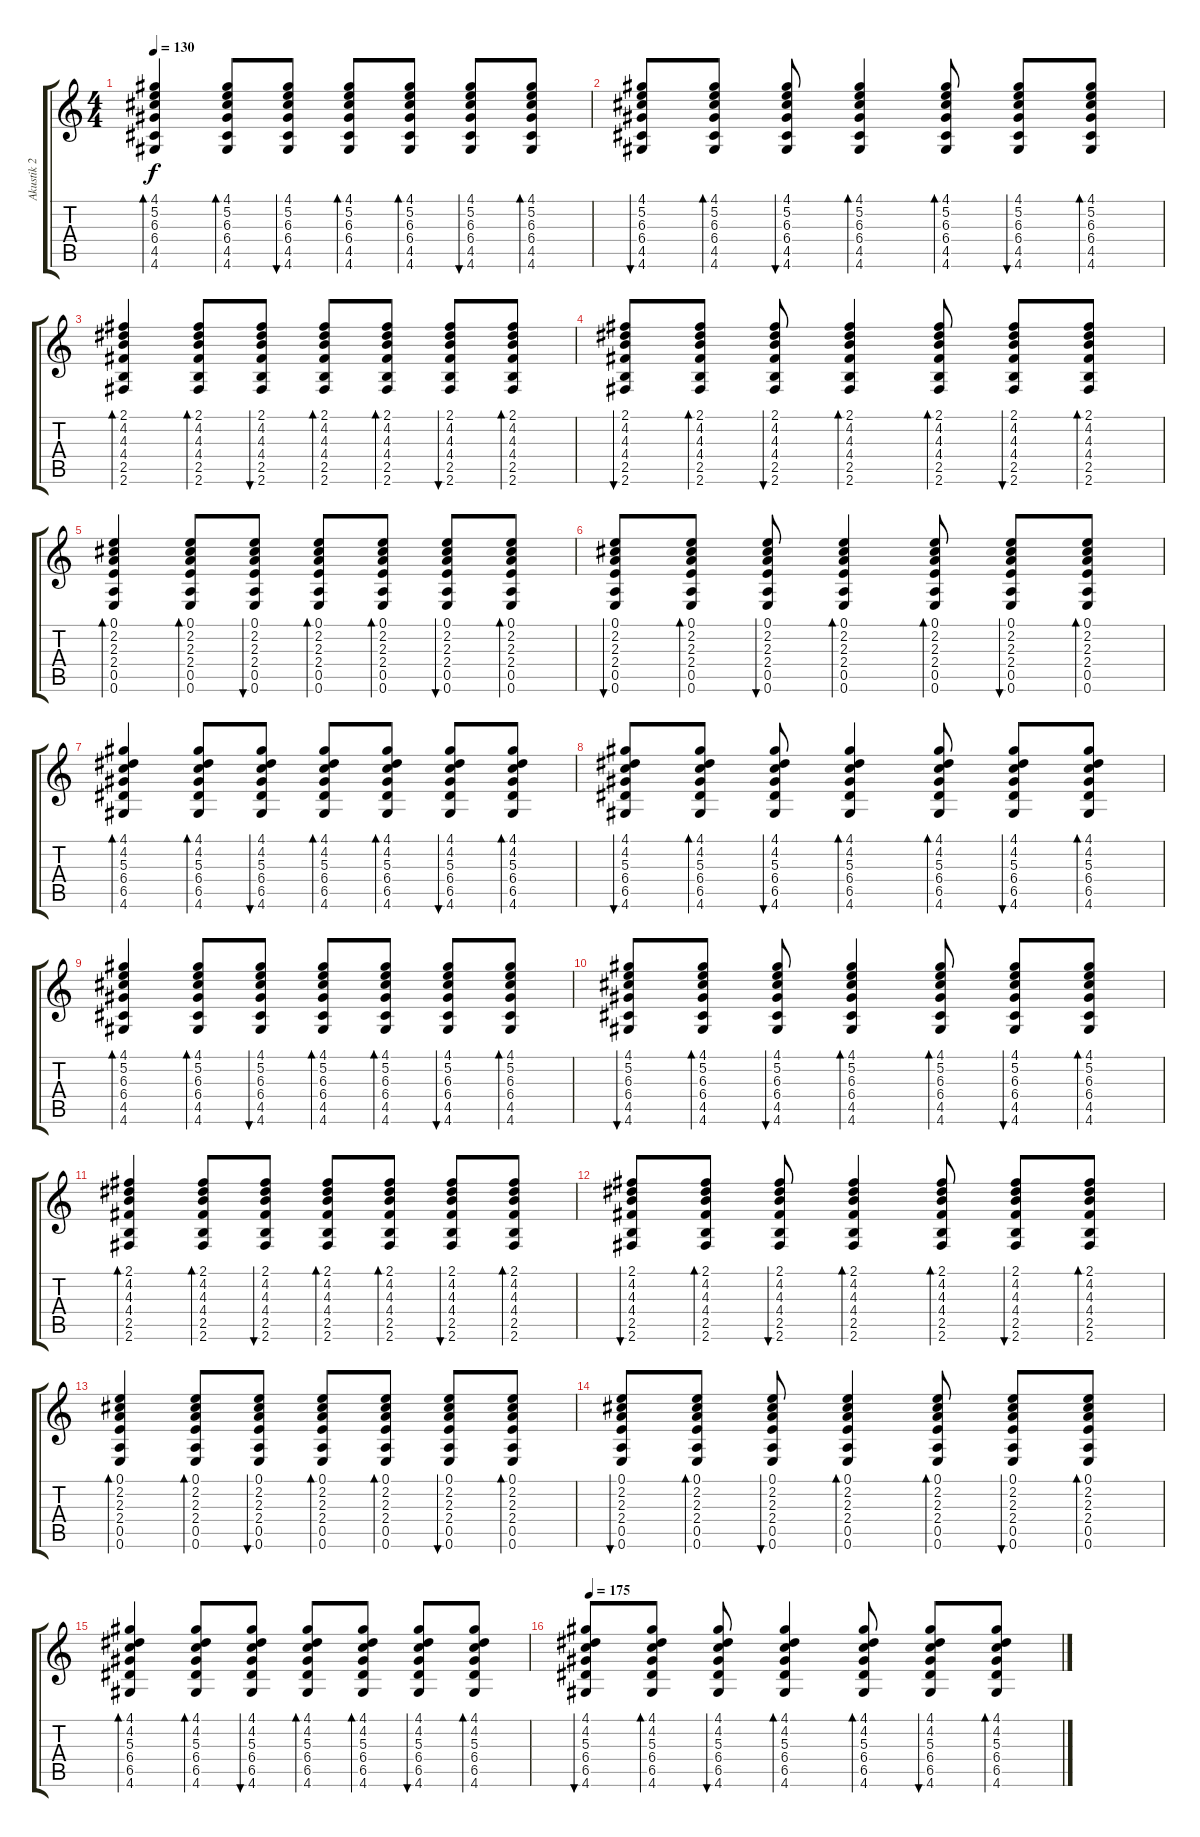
\track ("Akustik 2" "Akustik 2") {instrument acousticguitarsteel}
\staff {score tabs}
\tuning (E4 B3 G3 D3 A2 E2) {hide}
\ts (4 4)
\tempo 130
\clef g2
\ks c
(4.1 5.2 6.3 6.4 4.5 4.6).4{bd 60 dy f} (4.1 5.2 6.3 6.4 4.5 4.6).8{bd 60} (4.1 5.2 6.3 6.4 4.5 4.6).8{bu 60} (4.1 5.2 6.3 6.4 4.5 4.6).8{bd 60} (4.1 5.2 6.3 6.4 4.5 4.6).8{bd 60} (4.1 5.2 6.3 6.4 4.5 4.6).8{bu 60} (4.1 5.2 6.3 6.4 4.5 4.6).8{bd 60} |
(4.1 5.2 6.3 6.4 4.5 4.6).8{bu 60} (4.1 5.2 6.3 6.4 4.5 4.6).8{bd 60} (4.1 5.2 6.3 6.4 4.5 4.6).8{bu 60} (4.1 5.2 6.3 6.4 4.5 4.6).4{bd 60} (4.1 5.2 6.3 6.4 4.5 4.6).8{bd 60} (4.1 5.2 6.3 6.4 4.5 4.6).8{bu 60} (4.1 5.2 6.3 6.4 4.5 4.6).8{bd 60} |
(2.1 4.2 4.3 4.4 2.5 2.6).4{bd 60} (2.1 4.2 4.3 4.4 2.5 2.6).8{bd 60} (2.1 4.2 4.3 4.4 2.5 2.6).8{bu 60} (2.1 4.2 4.3 4.4 2.5 2.6).8{bd 60} (2.1 4.2 4.3 4.4 2.5 2.6).8{bd 60} (2.1 4.2 4.3 4.4 2.5 2.6).8{bu 60} (2.1 4.2 4.3 4.4 2.5 2.6).8{bd 60} |
(2.1 4.2 4.3 4.4 2.5 2.6).8{bu 60} (2.1 4.2 4.3 4.4 2.5 2.6).8{bd 60} (2.1 4.2 4.3 4.4 2.5 2.6).8{bu 60} (2.1 4.2 4.3 4.4 2.5 2.6).4{bd 60} (2.1 4.2 4.3 4.4 2.5 2.6).8{bd 60} (2.1 4.2 4.3 4.4 2.5 2.6).8{bu 60} (2.1 4.2 4.3 4.4 2.5 2.6).8{bd 60} |
(0.1 2.2 2.3 2.4 0.5 0.6).4{bd 60} (0.1 2.2 2.3 2.4 0.5 0.6).8{bd 60} (0.1 2.2 2.3 2.4 0.5 0.6).8{bu 60} (0.1 2.2 2.3 2.4 0.5 0.6).8{bd 60} (0.1 2.2 2.3 2.4 0.5 0.6).8{bd 60} (0.1 2.2 2.3 2.4 0.5 0.6).8{bu 60} (0.1 2.2 2.3 2.4 0.5 0.6).8{bd 60} |
(0.1 2.2 2.3 2.4 0.5 0.6).8{bu 60} (0.1 2.2 2.3 2.4 0.5 0.6).8{bd 60} (0.1 2.2 2.3 2.4 0.5 0.6).8{bu 60} (0.1 2.2 2.3 2.4 0.5 0.6).4{bd 60} (0.1 2.2 2.3 2.4 0.5 0.6).8{bd 60} (0.1 2.2 2.3 2.4 0.5 0.6).8{bu 60} (0.1 2.2 2.3 2.4 0.5 0.6).8{bd 60} |
(4.1 4.2 5.3 6.4 6.5 4.6).4{bd 60} (4.1 4.2 5.3 6.4 6.5 4.6).8{bd 60} (4.1 4.2 5.3 6.4 6.5 4.6).8{bu 60} (4.1 4.2 5.3 6.4 6.5 4.6).8{bd 60} (4.1 4.2 5.3 6.4 6.5 4.6).8{bd 60} (4.1 4.2 5.3 6.4 6.5 4.6).8{bu 60} (4.1 4.2 5.3 6.4 6.5 4.6).8{bd 60} |
(4.1 4.2 5.3 6.4 6.5 4.6).8{bu 60} (4.1 4.2 5.3 6.4 6.5 4.6).8{bd 60} (4.1 4.2 5.3 6.4 6.5 4.6).8{bu 60} (4.1 4.2 5.3 6.4 6.5 4.6).4{bd 60} (4.1 4.2 5.3 6.4 6.5 4.6).8{bd 60} (4.1 4.2 5.3 6.4 6.5 4.6).8{bu 60} (4.1 4.2 5.3 6.4 6.5 4.6).8{bd 60} |
(4.1 5.2 6.3 6.4 4.5 4.6).4{bd 60} (4.1 5.2 6.3 6.4 4.5 4.6).8{bd 60} (4.1 5.2 6.3 6.4 4.5 4.6).8{bu 60} (4.1 5.2 6.3 6.4 4.5 4.6).8{bd 60} (4.1 5.2 6.3 6.4 4.5 4.6).8{bd 60} (4.1 5.2 6.3 6.4 4.5 4.6).8{bu 60} (4.1 5.2 6.3 6.4 4.5 4.6).8{bd 60} |
(4.1 5.2 6.3 6.4 4.5 4.6).8{bu 60} (4.1 5.2 6.3 6.4 4.5 4.6).8{bd 60} (4.1 5.2 6.3 6.4 4.5 4.6).8{bu 60} (4.1 5.2 6.3 6.4 4.5 4.6).4{bd 60} (4.1 5.2 6.3 6.4 4.5 4.6).8{bd 60} (4.1 5.2 6.3 6.4 4.5 4.6).8{bu 60} (4.1 5.2 6.3 6.4 4.5 4.6).8{bd 60} |
(2.1 4.2 4.3 4.4 2.5 2.6).4{bd 60} (2.1 4.2 4.3 4.4 2.5 2.6).8{bd 60} (2.1 4.2 4.3 4.4 2.5 2.6).8{bu 60} (2.1 4.2 4.3 4.4 2.5 2.6).8{bd 60} (2.1 4.2 4.3 4.4 2.5 2.6).8{bd 60} (2.1 4.2 4.3 4.4 2.5 2.6).8{bu 60} (2.1 4.2 4.3 4.4 2.5 2.6).8{bd 60} |
(2.1 4.2 4.3 4.4 2.5 2.6).8{bu 60} (2.1 4.2 4.3 4.4 2.5 2.6).8{bd 60} (2.1 4.2 4.3 4.4 2.5 2.6).8{bu 60} (2.1 4.2 4.3 4.4 2.5 2.6).4{bd 60} (2.1 4.2 4.3 4.4 2.5 2.6).8{bd 60} (2.1 4.2 4.3 4.4 2.5 2.6).8{bu 60} (2.1 4.2 4.3 4.4 2.5 2.6).8{bd 60} |
(0.1 2.2 2.3 2.4 0.5 0.6).4{bd 60} (0.1 2.2 2.3 2.4 0.5 0.6).8{bd 60} (0.1 2.2 2.3 2.4 0.5 0.6).8{bu 60} (0.1 2.2 2.3 2.4 0.5 0.6).8{bd 60} (0.1 2.2 2.3 2.4 0.5 0.6).8{bd 60} (0.1 2.2 2.3 2.4 0.5 0.6).8{bu 60} (0.1 2.2 2.3 2.4 0.5 0.6).8{bd 60} |
(0.1 2.2 2.3 2.4 0.5 0.6).8{bu 60} (0.1 2.2 2.3 2.4 0.5 0.6).8{bd 60} (0.1 2.2 2.3 2.4 0.5 0.6).8{bu 60} (0.1 2.2 2.3 2.4 0.5 0.6).4{bd 60} (0.1 2.2 2.3 2.4 0.5 0.6).8{bd 60} (0.1 2.2 2.3 2.4 0.5 0.6).8{bu 60} (0.1 2.2 2.3 2.4 0.5 0.6).8{bd 60} |
(4.1 4.2 5.3 6.4 6.5 4.6).4{bd 60} (4.1 4.2 5.3 6.4 6.5 4.6).8{bd 60} (4.1 4.2 5.3 6.4 6.5 4.6).8{bu 60} (4.1 4.2 5.3 6.4 6.5 4.6).8{bd 60} (4.1 4.2 5.3 6.4 6.5 4.6).8{bd 60} (4.1 4.2 5.3 6.4 6.5 4.6).8{bu 60} (4.1 4.2 5.3 6.4 6.5 4.6).8{bd 60} |
\tempo 175
(4.1 4.2 5.3 6.4 6.5 4.6).8{bu 60} (4.1 4.2 5.3 6.4 6.5 4.6).8{bd 60} (4.1 4.2 5.3 6.4 6.5 4.6).8{bu 60} (4.1 4.2 5.3 6.4 6.5 4.6).4{bd 60} (4.1 4.2 5.3 6.4 6.5 4.6).8{bd 60} (4.1 4.2 5.3 6.4 6.5 4.6).8{bu 60} (4.1 4.2 5.3 6.4 6.5 4.6).8{bd 60}
